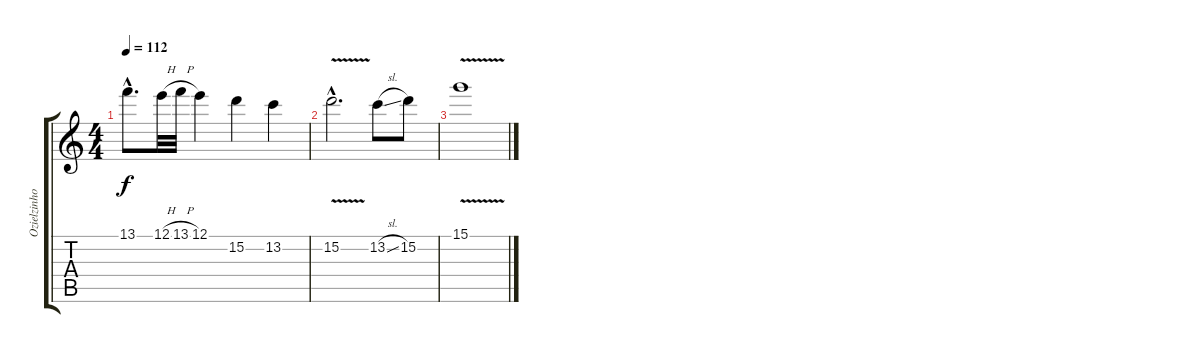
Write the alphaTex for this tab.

\track ("Ozielzinho" "Ozielzinho") {instrument overdrivenguitar}
\staff {score tabs}
\tuning (E4 B3 G3 D3 A2 E2) {hide}
\ts (4 4)
\tempo 112
\clef g2
\ks c
13.1{hac}.8{d dy f} 12.1{h}.32 13.1{h}.32 12.1.4 15.2.4 13.2.4 |
15.2{v hac}.2{d} 13.2{sl}.8 15.2.8 |
15.1{v}.1
